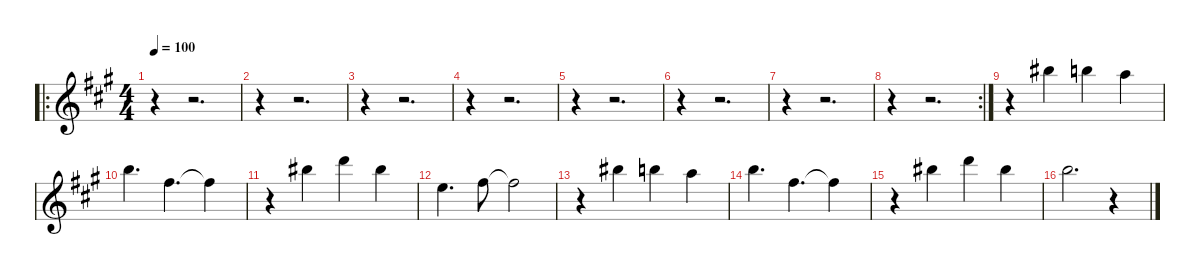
\defaultSystemsLayout 4
\hideDynamics
\bracketExtendMode nobrackets
\singleTrackTrackNamePolicy hidden
\multiTrackTrackNamePolicy hidden
\firstSystemTrackNameMode fullname
\firstSystemTrackNameOrientation horizontal
\otherSystemsTrackNameOrientation horizontal
\track ("Voice" "sax.") {instrument baritonesax}
\staff {score}
\tuning (E4 B3 G3 D3 A2 E2)
\displaytranspose 21
\ro
\ts (4 4)
\tempo 100
\clef g2
\ks a
r.4{dy f beam Down} r.2{d beam Down} |
r.4{beam Down} r.2{d beam Down} |
r.4{beam Down} r.2{d beam Down} |
r.4{beam Down} r.2{d beam Down} |
r.4{beam Down} r.2{d beam Down} |
r.4{beam Down} r.2{d beam Down} |
r.4{beam Down} r.2{d beam Down} |
\rc 2
r.4{beam Down} r.2{d beam Down} |
r.4{beam Down} 4.2{acc #}.4{beam Down} 3.2{acc forcenatural}.4{beam Down} 1.2{acc forcenatural}.4{beam Down} |
3.2{acc forcenatural}.4{d beam Down} 2.3{acc #}.4{d beam Down} 2.3{t acc #}.4{beam Down} |
r.4{beam Down} 4.2{acc #}.4{beam Down} 6.2{acc forcenatural}.4{beam Down} 4.2{acc #}.4{beam Down} |
5.4{acc forcenatural}.4{d beam Down} 2.3{acc #}.8{beam Down} 2.3{t acc #}.2{beam Down} |
r.4{beam Down} 4.2{acc #}.4{beam Down} 3.2{acc forcenatural}.4{beam Down} 1.2{acc forcenatural}.4{beam Down} |
3.2{acc forcenatural}.4{d beam Down} 2.3{acc #}.4{d beam Down} 2.3{t acc #}.4{beam Down} |
r.4{beam Down} 4.2{acc #}.4{beam Down} 6.2{acc forcenatural}.4{beam Down} 4.2{acc #}.4{beam Down} |
3.2{acc forcenatural}.2{d beam Down} r.4{beam Down}
